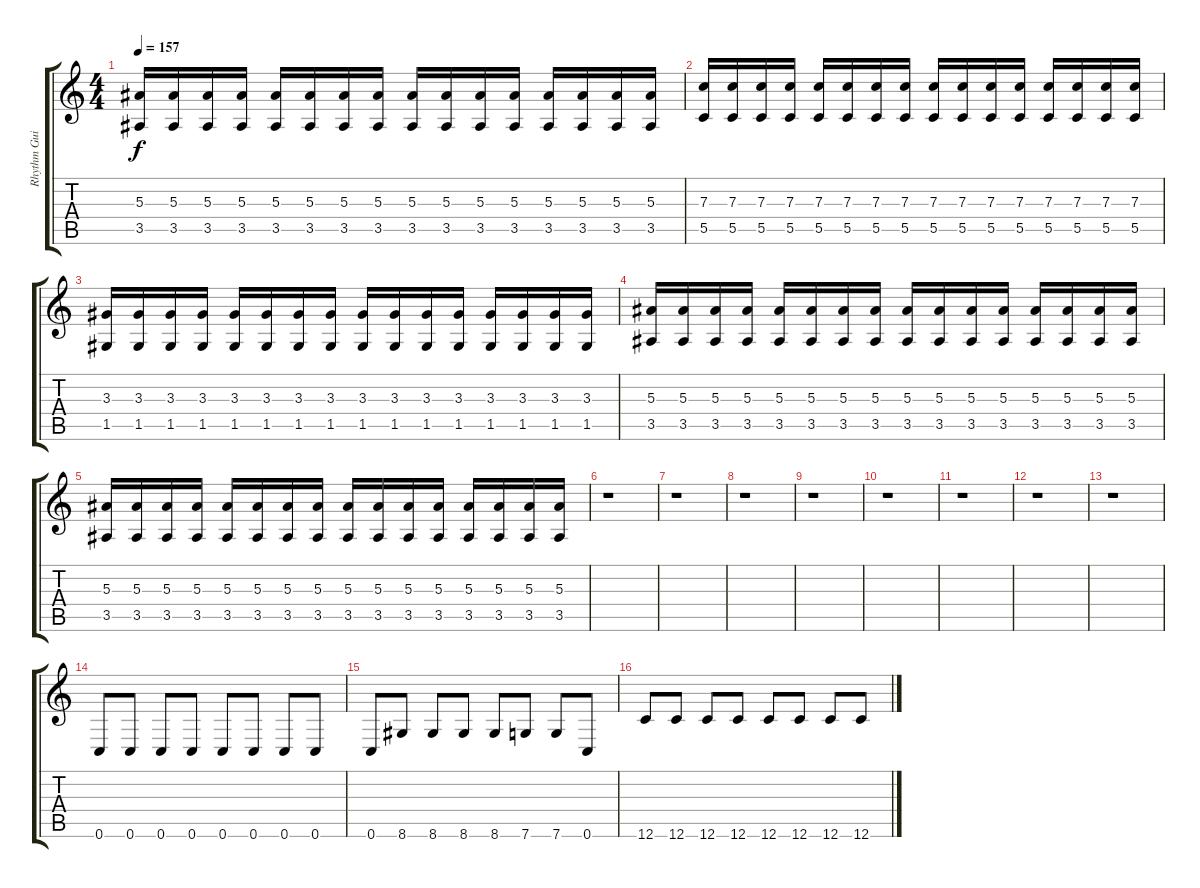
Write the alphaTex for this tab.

\track ("Rhythm Guitar 2" "Rhythm Gui") {instrument distortionguitar}
\staff {score tabs}
\tuning (D4 A3 F3 C3 G2 C2) {hide}
\ts (4 4)
\tempo 157
\clef g2
\ks c
(5.3 3.5).16{dy f} (5.3 3.5).16 (5.3 3.5).16 (5.3 3.5).16 (5.3 3.5).16 (5.3 3.5).16 (5.3 3.5).16 (5.3 3.5).16 (5.3 3.5).16 (5.3 3.5).16 (5.3 3.5).16 (5.3 3.5).16 (5.3 3.5).16 (5.3 3.5).16 (5.3 3.5).16 (5.3 3.5).16 |
(7.3 5.5).16 (7.3 5.5).16 (7.3 5.5).16 (7.3 5.5).16 (7.3 5.5).16 (7.3 5.5).16 (7.3 5.5).16 (7.3 5.5).16 (7.3 5.5).16 (7.3 5.5).16 (7.3 5.5).16 (7.3 5.5).16 (7.3 5.5).16 (7.3 5.5).16 (7.3 5.5).16 (7.3 5.5).16 |
(3.3 1.5).16 (3.3 1.5).16 (3.3 1.5).16 (3.3 1.5).16 (3.3 1.5).16 (3.3 1.5).16 (3.3 1.5).16 (3.3 1.5).16 (3.3 1.5).16 (3.3 1.5).16 (3.3 1.5).16 (3.3 1.5).16 (3.3 1.5).16 (3.3 1.5).16 (3.3 1.5).16 (3.3 1.5).16 |
(5.3 3.5).16 (5.3 3.5).16 (5.3 3.5).16 (5.3 3.5).16 (5.3 3.5).16 (5.3 3.5).16 (5.3 3.5).16 (5.3 3.5).16 (5.3 3.5).16 (5.3 3.5).16 (5.3 3.5).16 (5.3 3.5).16 (5.3 3.5).16 (5.3 3.5).16 (5.3 3.5).16 (5.3 3.5).16 |
(5.3 3.5).16 (5.3 3.5).16 (5.3 3.5).16 (5.3 3.5).16 (5.3 3.5).16 (5.3 3.5).16 (5.3 3.5).16 (5.3 3.5).16 (5.3 3.5).16 (5.3 3.5).16 (5.3 3.5).16 (5.3 3.5).16 (5.3 3.5).16 (5.3 3.5).16 (5.3 3.5).16 (5.3 3.5).16 |
r.1 |
r.1 |
r.1 |
r.1 |
r.1 |
r.1 |
r.1 |
r.1 |
0.6.8 0.6.8 0.6.8 0.6.8 0.6.8 0.6.8 0.6.8 0.6.8 |
0.6.8 8.6.8 8.6.8 8.6.8 8.6.8 7.6.8 7.6.8 0.6.8 |
12.6.8 12.6.8 12.6.8 12.6.8 12.6.8 12.6.8 12.6.8 12.6.8
